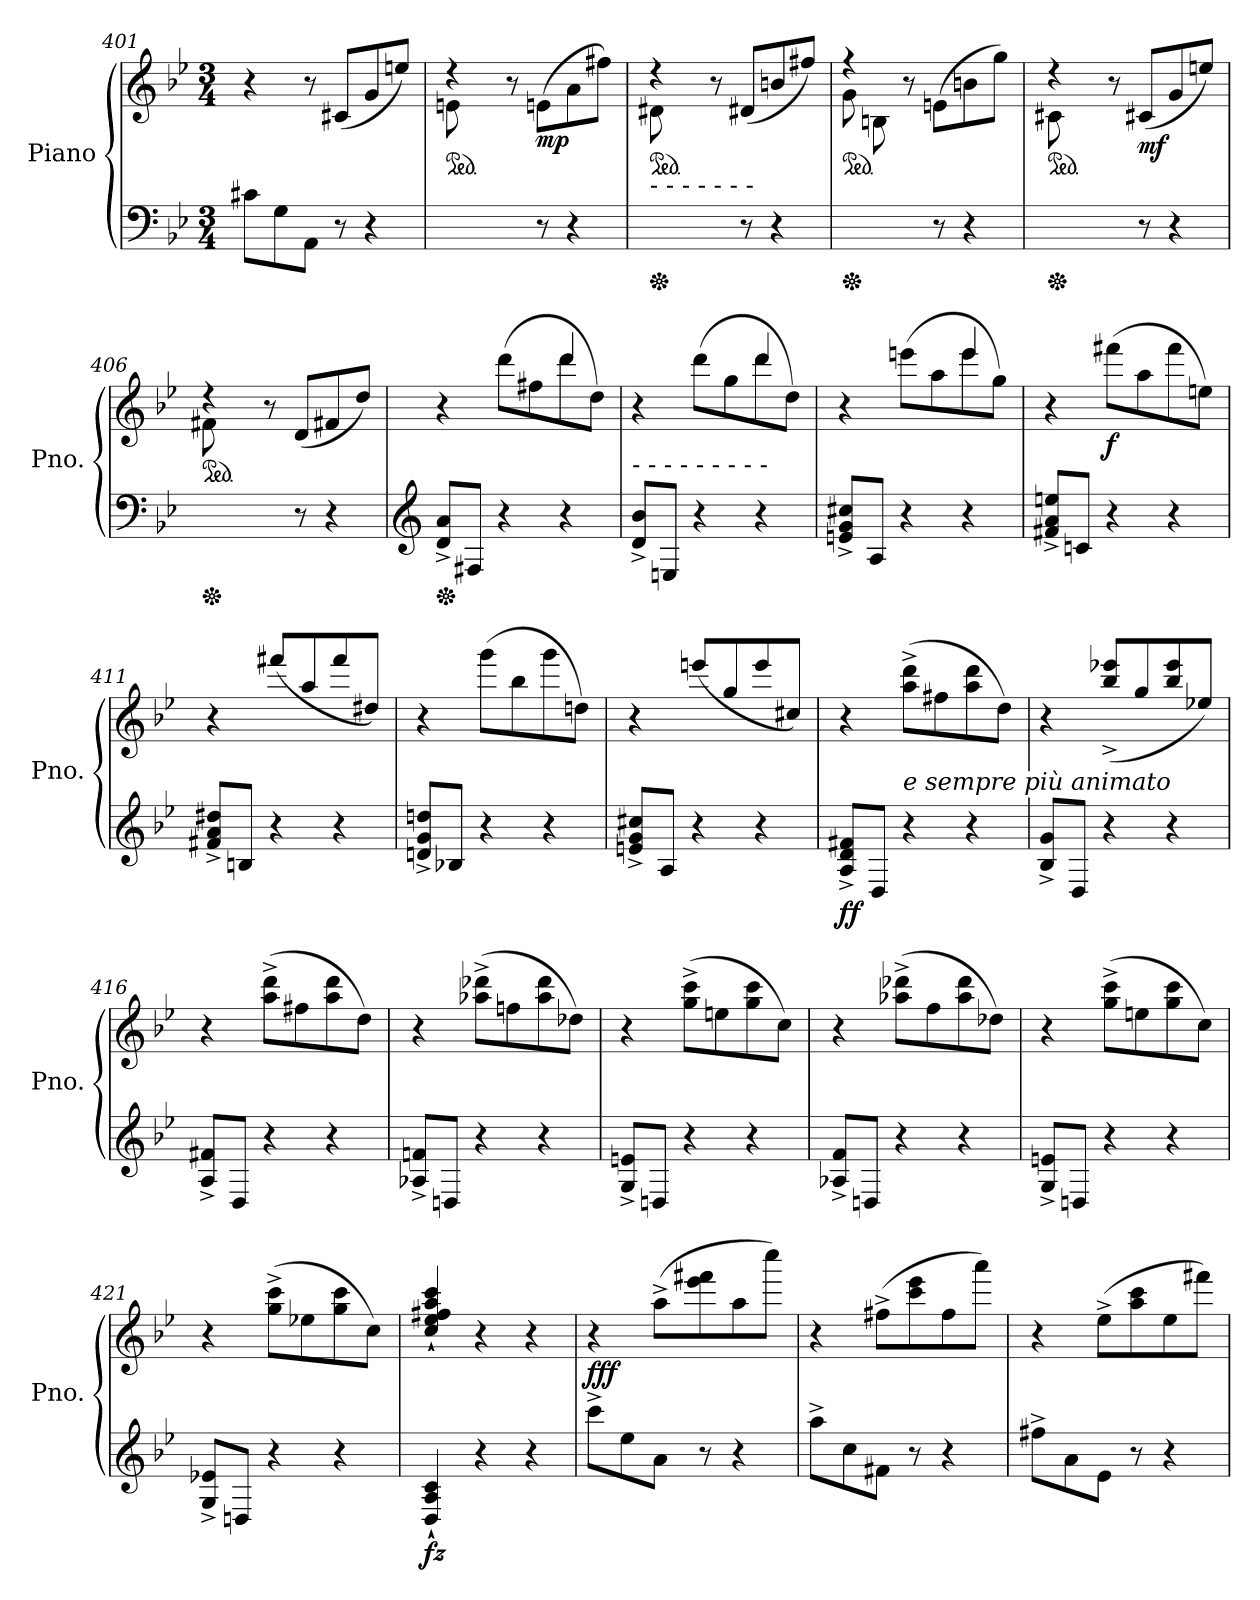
**kern	**kern	**dynam
*part1	*part1	*part1
*staff2	*staff1	*staff1/2
*I"Piano	*	*
*I'Pno.	*	*
*clefF4	*clefG2	*
*k[b-e-]	*k[b-e-]	*
*M3/4	*M3/4	*
=401	=401	=401
8c#X\L	4r	.
8G\	.	.
8AA\J	8r	.
8r	(<8c#X/L	.
4r	8g/	.
.	8een/J)	.
=402	=402	=402
*	*^	*
*	*ped	*	*
8ryy	4r	(>8en\L	.
8F#X\	.	2ryy	.
8Cn\J)	8r	.	.
!	!	!	!LO:DY:b
8r	(>8en\L	.	mp
4r	8a\	.	.
.	8ff#X\J)	8ryy	.
!!LO:LB:g=z	!!
=403	=403	=403	=403
*Xped	*	*	*
*	*ped	*	*
!LO:TX:a:t=- - - - - - -	!	!	!
8ryy	4r	(>8d#X\L	.
8F#X\	.	2ryy	.
8BBn\J)	8r	.	.
8r	(<8d#X/L	.	.
4r	8bn/	.	.
.	8ff#X/J)	8ryy	.
=404	=404	=404	=404
*Xped	*	*	*
*	*ped	*	*
4ryy	4r	(>8g\L	.
.	.	8Bn\	.
8En\J)	8r	2ryy	.
8r	(>8en\L	.	.
4r	8bn\	.	.
.	8gg\J)	.	.
=405	=405	=405	=405
*Xped	*	*	*
*	*ped	*	*
8ryy	4r	(>8c#X\L	.
8G\	.	2ryy	.
8AA\J)	8r	.	.
!	!	!	!LO:DY:b
8r	(<8c#X/L	.	mf
4r	8g/	.	.
.	8een/J)	8ryy	.
=406	=406	=406	=406
*Xped	*	*	*
*	*ped	*	*
8ryy	4r	(>8f#X\L	.
8A\	.	2ryy	.
8D\J)	8r	.	.
8r	(<8d/L	.	.
4r	8f#X/	.	.
.	8dd/J)	8ryy	.
=407	=407	=407	=407
*clefG2	*	*	*
*Xped	*	*	*
8d/^ 8a/^L	4r	2ryy	.
8F#X/J	.	.	.
4r	(>8ddd\L	.	.
.	8ff#X\	.	.
4r	8ddd\	4ddd/	.
.	8dd\J)	.	.
=408	=408	=408	=408
!LO:TX:a:t=- - - - - - - - -	!	!	!
8d/^ 8b-/^L	4r	2ryy	.
8En/J	.	.	.
4r	(>8ddd\L	.	.
.	8gg\	.	.
4r	8ddd\	4ddd/	.
.	8dd\J)	.	.
!!LO:LB:g=z	!!
=409	=409	=409	=409
8en/^ 8g/^ 8cc#X/^L	4r	2ryy	.
8A/J	.	.	.
4r	(>8eeen\L	.	.
.	8aa\	.	.
4r	8eee\	4eee/	.
.	8gg\J)	.	.
*	*v	*v	*
=410	=410	=410
8f#X/^ 8a/^ 8een/^L	4r	.
8cn/J	.	.
!	!	!LO:DY:b
4r	(>8fff#X\L	f
.	8aa\	.
4r	8fff#\	.
.	8een\J)	.
=411	=411	=411
8f#X/^ 8a/^ 8dd#X/^L	4r	.
8Bn/J	.	.
4r	(<8fff#X/L	.
.	8aa/	.
4r	8fff#/	.
.	8dd#X/J)	.
=412	=412	=412
8dn/^ 8g/^ 8ddn/^L	4r	.
8B-X/J	.	.
4r	(>8ggg\L	.
.	8bb-\	.
4r	8ggg\	.
.	8ddn\J)	.
=413	=413	=413
8en/^ 8g/^ 8cc#X/^L	4r	.
8A/J	.	.
4r	(<8eeen/L	.
.	8gg/	.
4r	8eee/	.
.	8cc#X/J)	.
=414	=414	=414
!	!	!LO:DY:b=2
8A/^ 8d/^ 8f#X/^L	4r	ff
8D/J	.	.
!LO:TX:a:i:t=e              sempre più       animato	!	!
4r	(>8aa\^ 8ddd\^L	.
.	8ff#X\	.
4r	8aa\ 8ddd\	.
.	8dd\J)	.
!!LO:LB:g=z
=415	=415	=415
8B-/^ 8g/^L	4r	.
8D/J	.	.
4r	(<8bb-/^ 8eee-X/^L	.
.	8gg/	.
4r	8bb-/ 8eee-/	.
.	8ee-X/J)	.
=416	=416	=416
8A/^ 8f#X/^L	4r	.
8D/J	.	.
4r	(>8aa\^ 8ddd\^L	.
.	8ff#X\	.
4r	8aa\ 8ddd\	.
.	8dd\J)	.
=417	=417	=417
8A-X/^ 8fn/^L	4r	.
8Dn/J	.	.
4r	(>8aa-X\^ 8ddd-X\^L	.
.	8ffn\	.
4r	8aa-\ 8ddd-\	.
.	8dd-X\J)	.
=418	=418	=418
8G/^ 8en/^L	4r	.
8Dn/J	.	.
4r	(>8gg\^ 8ccc\^L	.
.	8een\	.
4r	8gg\ 8ccc\	.
.	8cc\J)	.
=419	=419	=419
8A-X/^ 8f/^L	4r	.
8Dn/J	.	.
4r	(>8aa-X\^ 8ddd-X\^L	.
.	8ff\	.
4r	8aa-\ 8ddd-\	.
.	8dd-X\J)	.
=420	=420	=420
8G/^ 8en/^L	4r	.
8Dn/J	.	.
4r	(>8gg\^ 8ccc\^L	.
.	8een\	.
4r	8gg\ 8ccc\	.
.	8cc\J)	.
!!LO:PB:g=z
=421	=421	=421
8G/^ 8e-X/^L	4r	.
8Dn/J	.	.
4r	(>8gg\^ 8ccc\^L	.
.	8ee-X\	.
4r	8gg\ 8ccc\	.
.	8cc\J)	.
=422	=422	=422
!	!	!LO:DY:b=2
4D/` 4A/` 4c/`	4cc/` 4ee-/` 4ff#X/` 4aa/` 4ccc/`	fz
4r	4r	.
4r	4r	.
=423	=423	=423
!	!	!LO:DY:b
8ccc^\L	4r	fff
8ee-\	.	.
8a\J	(>8aa^\L	.
8r	8eee-\ 8fff#X\	.
4r	8aa\	.
.	8cccc\J)	.
=424	=424	=424
8aa^\L	4r	.
8cc\	.	.
8f#X\J	(>8ff#X^\L	.
8r	8ccc\ 8eee-\	.
4r	8ff#\	.
.	8aaa\J)	.
=425	=425	=425
8ff#X^\L	4r	.
8a\	.	.
8e-\J	(>8ee-^\L	.
8r	8aa\ 8ccc\	.
4r	8ee-\	.
.	8fff#X\J)	.
=	=	=
*-	*-	*-
